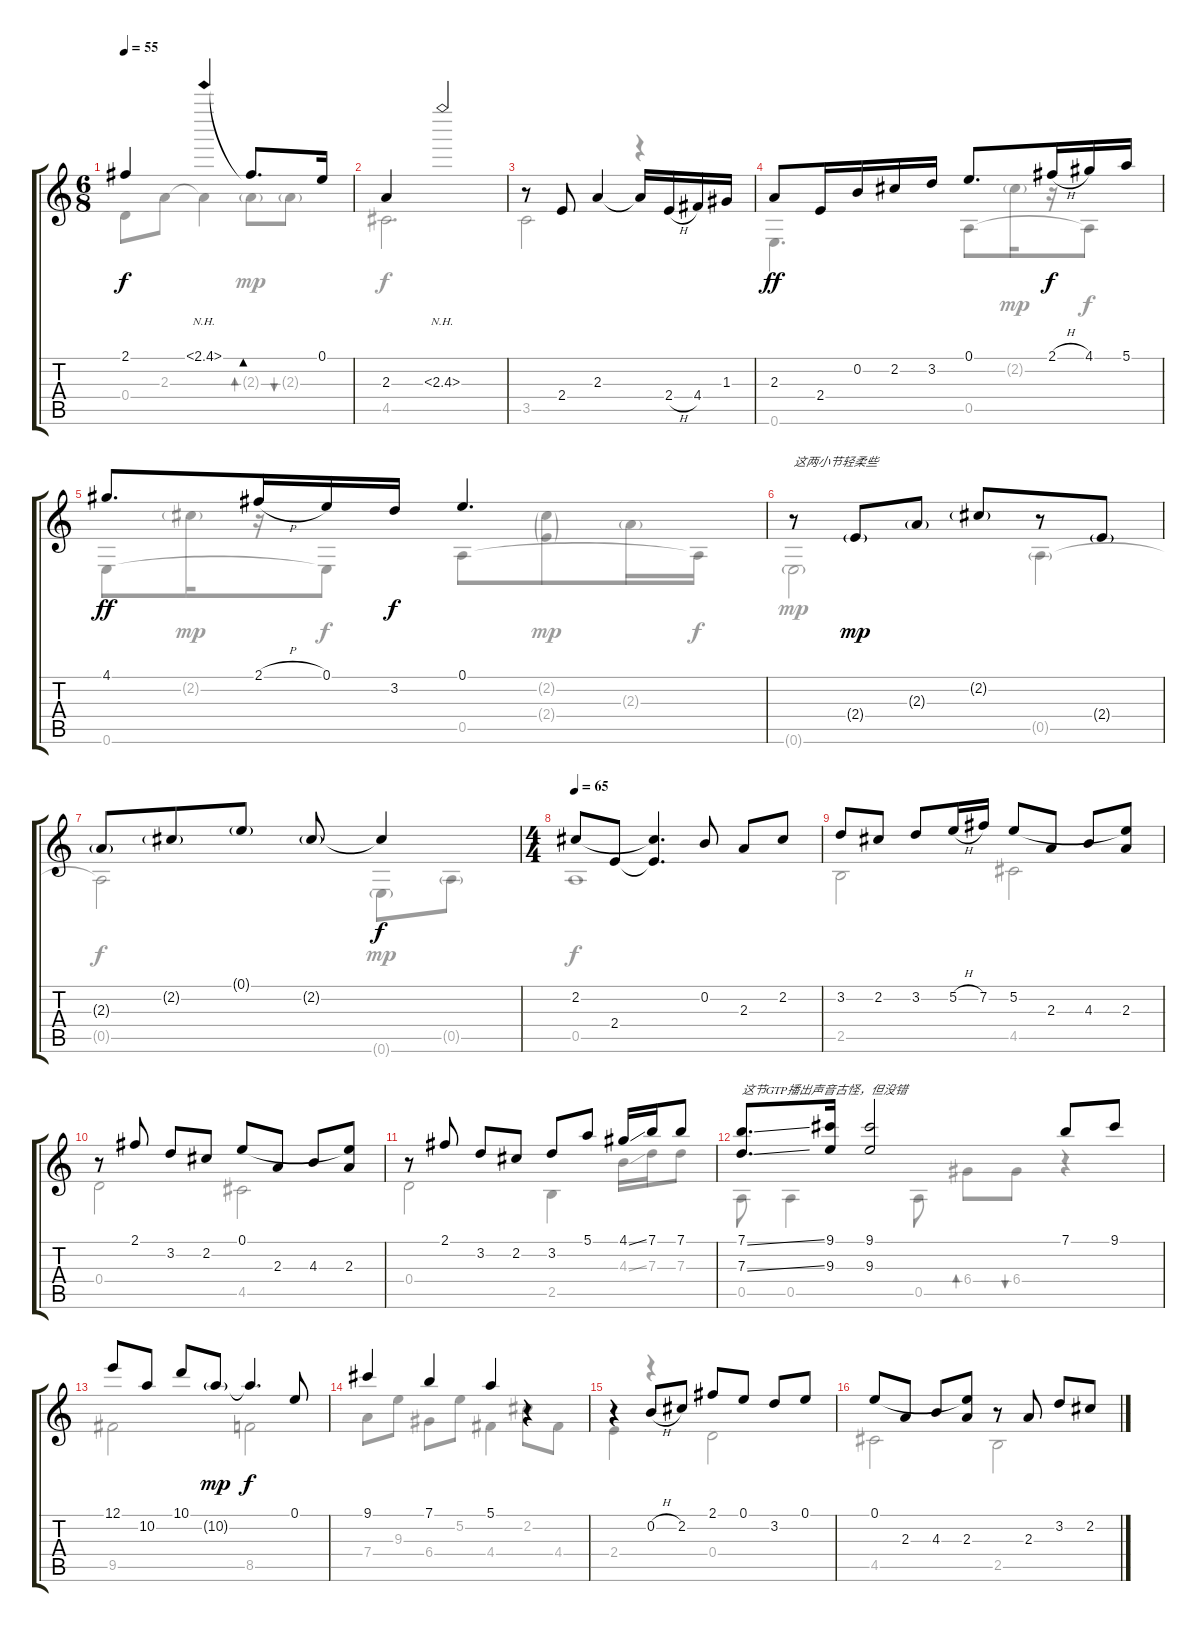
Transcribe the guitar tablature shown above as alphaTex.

\track "" {instrument acousticguitarsteel}
\staff {score tabs}
\tuning (E4 B3 G3 D3 A2 E2) {hide}
\voice
\ts (6 8)
\tempo 55
\clef g2
\ks c
2.1.4{dy f} 2.1{nh}.4 2.1{t}.8{d bd 60} 0.1.16 |
2.3.4 2.3{nh}.2 |
r.8 2.4.8 2.3.4 2.3{t}.16 2.4{h}.16 4.4.16 1.3.16 |
2.3.8{dy ff} 2.4.16 0.2.16 2.2.16 3.2.16 0.1.8{d} 2.1{h}.16{dy f} 4.1.16 5.1.16 |
4.1.8{d dy ff} 2.1{h}.16 0.1.16 3.2.16{dy f} 0.1.4{d} |
r.8{txt "这两小节轻柔些"} 2.4{g}.8{dy mp} 2.3{g}.8 2.2{g}.8 r.8 2.4{g}.8 |
2.3{g}.8 2.2{g}.8 0.1{g}.8 2.2{g}.8 2.2{t}.4{dy f} |
\ts (4 4)
\tempo 65
2.2.8 2.4.8 (2.2{t} 2.4{t}).4{d} 0.2.8 2.3.8 2.2.8 |
3.2.8 2.2.8 3.2.8 5.2{h}.16 7.2.16 5.2.8 2.3.8 4.3.8 (5.2{t} 2.3).8 |
r.8 2.1.8 3.2.8 2.2.8 0.1.8 2.3.8 4.3.8 (0.1{t} 2.3).8 |
r.8 2.1.8 3.2.8 2.2.8 3.2.8 5.1.8 4.1{ss}.16 7.1.16 7.1.8 |
(7.1{ss} 7.3{ss}).8{d txt "这节GTP播出声音古怪，但没错"} (9.1 9.3).16 (9.1 9.3).2 7.1.8 9.1.8 |
12.1.8 10.2.8 10.1.8 10.2{g}.8{dy mp} 10.2{t}.4{d dy f} 0.1.8 |
9.1.4 7.1.4 5.1.4 r.4 |
r.4 0.2{h}.8 2.2.8 2.1.8 0.1.8 3.2.8 0.1.8 |
0.1.8 2.3.8 4.3.8 (0.1{t} 2.3).8 r.8 2.3.8 3.2.8 2.2.8
\voice
\clef g2
\ottava regular
\simile none
\ks c
0.4.8{dy f} 2.3.8 2.3{t}.4 2.3{g}.8{bd 60 dy mp} 2.3{g}.8{bu 60} |
4.5.2{d dy f} |
3.5.2 r.4 |
0.6.4{d} 0.5.8 2.2{g}.16{dy mp} r.16 0.5{t}.8{dy f} |
0.6.8 2.2{g}.16{dy mp} r.16 0.6{t}.8{dy f} 0.5.8 (2.2{g} 2.4{g}).8{dy mp} 2.3{g}.16 0.5{t}.16{dy f} |
0.6{g}.2{dy mp} 0.5{g}.4 |
0.5{t}.2{dy f} 0.6{g}.8{dy mp} 0.5{g}.8 |
0.5.1{dy f} |
2.5.2 4.5.2 |
0.4.2 4.5.2 |
0.4.2 2.5.4 4.3{ss}.16 7.3.16 7.3.8 |
0.5.8 0.5.4 0.5.8 6.4.8{bd 60} 6.4.8{bu 60} r.4 |
9.5.2 8.5.2 |
7.4.8 9.3.8 6.4.8 5.2.8 4.4.4 2.2.8 4.4.8 |
2.4.4 r.4 0.4.2 |
4.5.2 2.5.2
